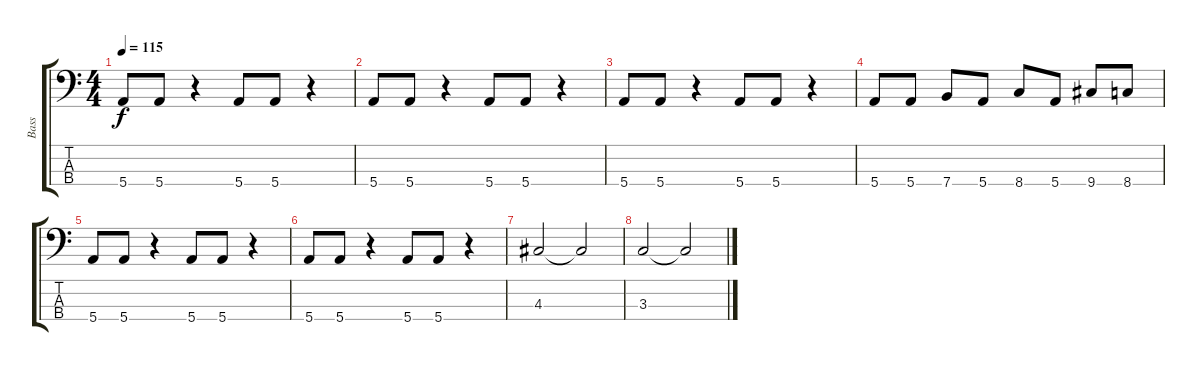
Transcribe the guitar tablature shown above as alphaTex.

\track ("Bass" "Bass") {instrument electricbasspick}
\staff {score tabs}
\tuning (G2 D2 A1 E1) {hide}
\ts (4 4)
\tempo 115
\clef f4
\ks c
5.4.8{dy f} 5.4.8 r.4 5.4.8 5.4.8 r.4 |
5.4.8 5.4.8 r.4 5.4.8 5.4.8 r.4 |
5.4.8 5.4.8 r.4 5.4.8 5.4.8 r.4 |
5.4.8 5.4.8 7.4.8 5.4.8 8.4.8 5.4.8 9.4.8 8.4.8 |
5.4.8 5.4.8 r.4 5.4.8 5.4.8 r.4 |
5.4.8 5.4.8 r.4 5.4.8 5.4.8 r.4 |
4.3.2 4.3{t}.2 |
3.3.2 3.3{t}.2
